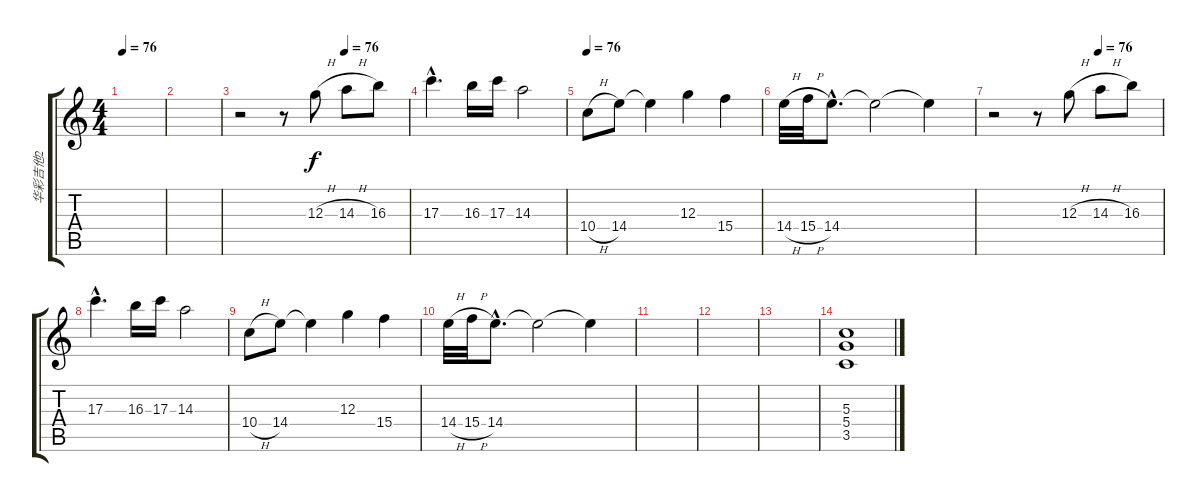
\track ("华彩吉他2" "华彩吉他2") {instrument overdrivenguitar}
\staff {score tabs}
\tuning (E4 B3 G3 D3 A2 E2) {hide}
\ts (4 4)
\tempo 76
\clef g2
\ks c
|
|
\tempo (76 0.625)
r.2 r.8 12.3{h}.8{volume 14 balance 9 instrument fx8scifi} 14.3{h}.8 16.3.8 |
17.3{hac}.4{d} 16.3.16 17.3.16 14.3.2 |
\tempo 76
10.4{h}.8 14.4.8 14.4{t}.4 12.3.4 15.4.4 |
14.4{h}.32 15.4{h}.32 14.4{hac}.8{d} 14.4{t}.2 14.4{t}.4 |
\tempo (76 0.625)
r.2 r.8 12.3{h}.8{volume 16 balance 9 instrument fx8scifi} 14.3{h}.8 16.3.8 |
17.3{hac}.4{d} 16.3.16 17.3.16 14.3.2 |
10.4{h}.8 14.4.8 14.4{t}.4 12.3.4 15.4.4 |
14.4{h}.32 15.4{h}.32 14.4{hac}.8{d} 14.4{t}.2 14.4{t}.4 |
|
|
|
(5.3 5.4 3.5).1{volume 10 instrument overdrivenguitar}
